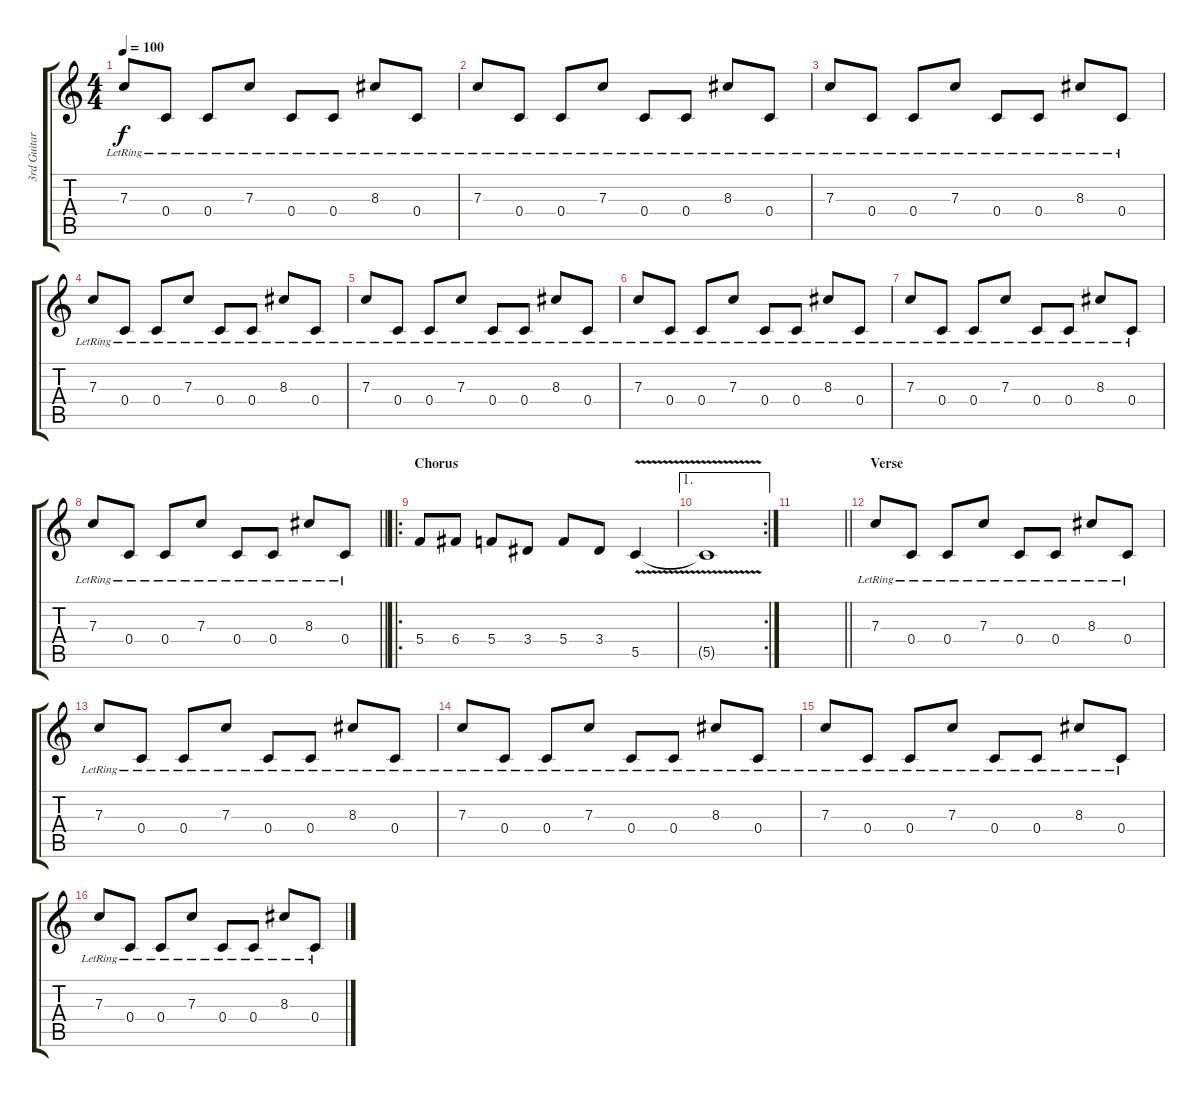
\track ("3rd Guitar" "3rd Guitar") {instrument distortionguitar}
\staff {score tabs}
\tuning (D4 A3 F3 C3 G2 C2) {hide}
\ts (4 4)
\tempo 100
\clef g2
\ks c
7.3{lr}.8{dy f} 0.4{lr}.8 0.4{lr}.8 7.3{lr}.8 0.4{lr}.8 0.4{lr}.8 8.3{lr}.8 0.4{lr}.8 |
7.3{lr}.8 0.4{lr}.8 0.4{lr}.8 7.3{lr}.8 0.4{lr}.8 0.4{lr}.8 8.3{lr}.8 0.4{lr}.8 |
7.3{lr}.8 0.4{lr}.8 0.4{lr}.8 7.3{lr}.8 0.4{lr}.8 0.4{lr}.8 8.3{lr}.8 0.4{lr}.8 |
7.3{lr}.8 0.4{lr}.8 0.4{lr}.8 7.3{lr}.8 0.4{lr}.8 0.4{lr}.8 8.3{lr}.8 0.4{lr}.8 |
7.3{lr}.8 0.4{lr}.8 0.4{lr}.8 7.3{lr}.8 0.4{lr}.8 0.4{lr}.8 8.3{lr}.8 0.4{lr}.8 |
7.3{lr}.8 0.4{lr}.8 0.4{lr}.8 7.3{lr}.8 0.4{lr}.8 0.4{lr}.8 8.3{lr}.8 0.4{lr}.8 |
7.3{lr}.8 0.4{lr}.8 0.4{lr}.8 7.3{lr}.8 0.4{lr}.8 0.4{lr}.8 8.3{lr}.8 0.4{lr}.8 |
\barLineRight lightlight
7.3{lr}.8 0.4{lr}.8 0.4{lr}.8 7.3{lr}.8 0.4{lr}.8 0.4{lr}.8 8.3{lr}.8 0.4{lr}.8 |
\ro
\section ("" "Chorus")
5.4.8{volume 13 instrument distortionguitar} 6.4.8 5.4.8 3.4.8 5.4.8 3.4.8 5.5{v}.4 |
\ae 1
\rc 2
5.5{t}.1 |
\barLineRight lightlight
|
\section ("" "Verse")
7.3{lr}.8{volume 8 instrument electricguitarclean} 0.4{lr}.8 0.4{lr}.8 7.3{lr}.8 0.4{lr}.8 0.4{lr}.8 8.3{lr}.8 0.4{lr}.8 |
7.3{lr}.8 0.4{lr}.8 0.4{lr}.8 7.3{lr}.8 0.4{lr}.8 0.4{lr}.8 8.3{lr}.8 0.4{lr}.8 |
7.3{lr}.8 0.4{lr}.8 0.4{lr}.8 7.3{lr}.8 0.4{lr}.8 0.4{lr}.8 8.3{lr}.8 0.4{lr}.8 |
7.3{lr}.8 0.4{lr}.8 0.4{lr}.8 7.3{lr}.8 0.4{lr}.8 0.4{lr}.8 8.3{lr}.8 0.4{lr}.8 |
7.3{lr}.8 0.4{lr}.8 0.4{lr}.8 7.3{lr}.8 0.4{lr}.8 0.4{lr}.8 8.3{lr}.8 0.4{lr}.8
